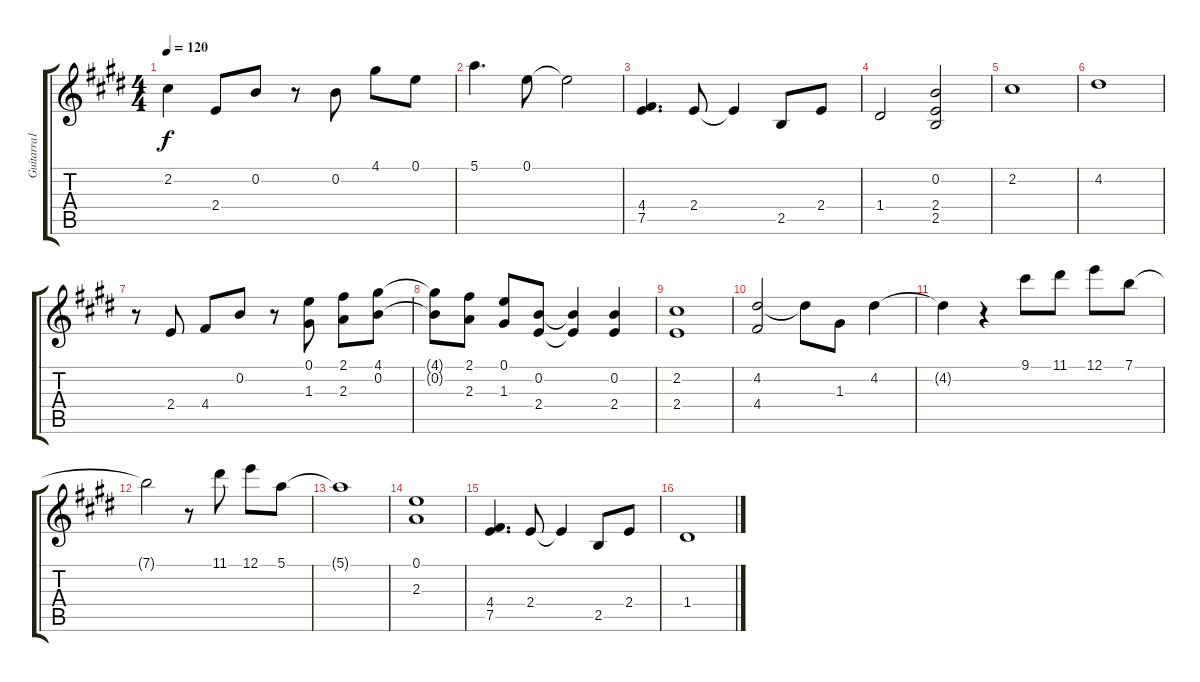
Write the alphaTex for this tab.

\track ("Guitarra1" "Guitarra1") {instrument electricguitarjazz}
\staff {score tabs}
\tuning (E4 B3 G3 D3 A2 E2) {hide}
\ts (4 4)
\tempo 120
\clef g2
\ks e
2.2.4{dy f} 2.4.8 0.2.8 r.8 0.2.8 4.1.8 0.1.8 |
5.1.4{d} 0.1.8 0.1{t}.2 |
(4.4 7.5).4{d} 2.4.8 2.4{t}.4 2.5.8 2.4.8 |
1.4.2 (0.2 2.4 2.5).2 |
2.2.1 |
4.2.1 |
r.8 2.4.8 4.4.8 0.2.8 r.8 (0.1 1.3).8 (2.1 2.3).8 (4.1 0.2).8 |
(4.1{t} 0.2{t}).8 (2.1 2.3).8 (0.1 1.3).8 (0.2 2.4).8 (0.2{t} 2.4{t}).4 (0.2 2.4).4 |
(2.2 2.4).1 |
(4.2 4.4).2 4.2{t}.8 1.3.8 4.2.4 |
4.2{t}.4 r.4 9.1.8 11.1.8 12.1.8 7.1.8 |
7.1{t}.2 r.8 11.1.8 12.1.8 5.1.8 |
5.1{t}.1 |
(0.1 2.3).1 |
(4.4 7.5).4{d} 2.4.8 2.4{t}.4 2.5.8 2.4.8 |
1.4.1
